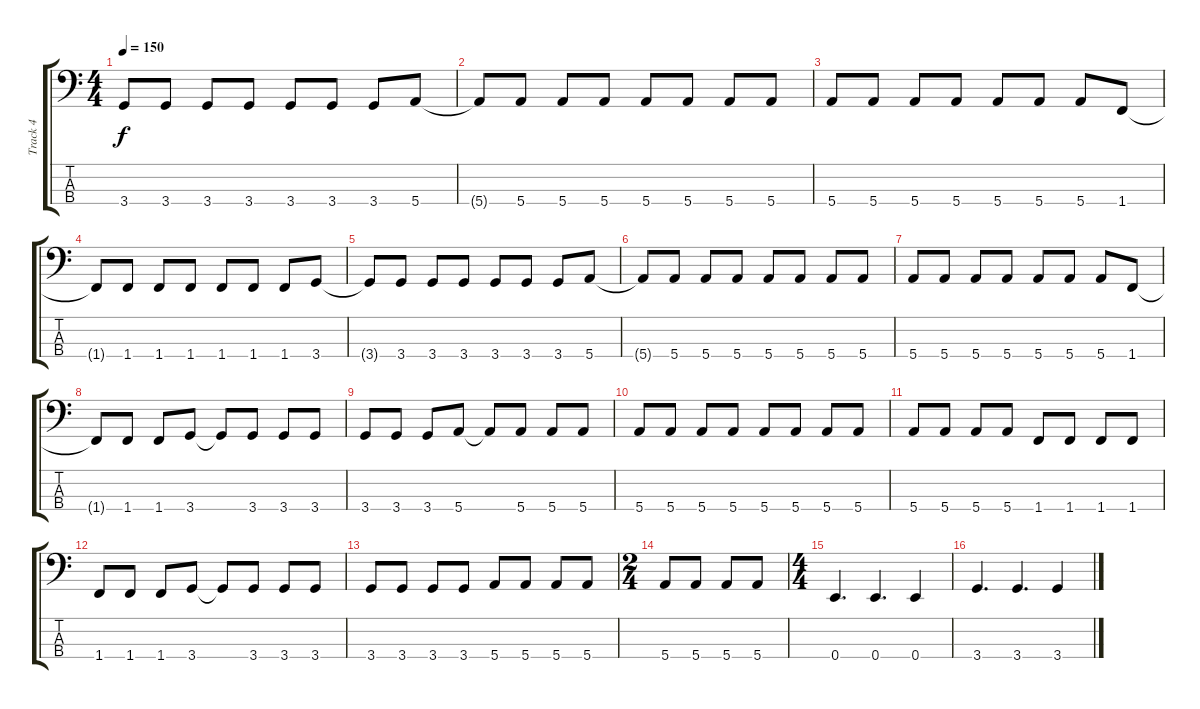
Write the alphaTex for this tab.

\track ("Track 4" "Track 4") {instrument electricbassfinger}
\staff {score tabs}
\tuning (G2 D2 A1 E1) {hide}
\ts (4 4)
\tempo 150
\clef f4
\ks c
3.4{t}.8{dy f} 3.4.8 3.4.8 3.4.8 3.4.8 3.4.8 3.4.8 5.4.8 |
5.4{t}.8 5.4.8 5.4.8 5.4.8 5.4.8 5.4.8 5.4.8 5.4.8 |
5.4.8 5.4.8 5.4.8 5.4.8 5.4.8 5.4.8 5.4.8 1.4.8 |
1.4{t}.8 1.4.8 1.4.8 1.4.8 1.4.8 1.4.8 1.4.8 3.4.8 |
3.4{t}.8 3.4.8 3.4.8 3.4.8 3.4.8 3.4.8 3.4.8 5.4.8 |
5.4{t}.8 5.4.8 5.4.8 5.4.8 5.4.8 5.4.8 5.4.8 5.4.8 |
5.4.8 5.4.8 5.4.8 5.4.8 5.4.8 5.4.8 5.4.8 1.4.8 |
1.4{t}.8 1.4.8 1.4.8 3.4.8 3.4{t}.8 3.4.8 3.4.8 3.4.8 |
3.4.8 3.4.8 3.4.8 5.4.8 5.4{t}.8 5.4.8 5.4.8 5.4.8 |
5.4.8 5.4.8 5.4.8 5.4.8 5.4.8 5.4.8 5.4.8 5.4.8 |
5.4.8 5.4.8 5.4.8 5.4.8 1.4.8 1.4.8 1.4.8 1.4.8 |
1.4.8 1.4.8 1.4.8 3.4.8 3.4{t}.8 3.4.8 3.4.8 3.4.8 |
3.4.8 3.4.8 3.4.8 3.4.8 5.4.8 5.4.8 5.4.8 5.4.8 |
\ts (2 4)
5.4.8 5.4.8 5.4.8 5.4.8 |
\ts (4 4)
0.4.4{d} 0.4.4{d} 0.4.4 |
3.4.4{d} 3.4.4{d} 3.4.4
